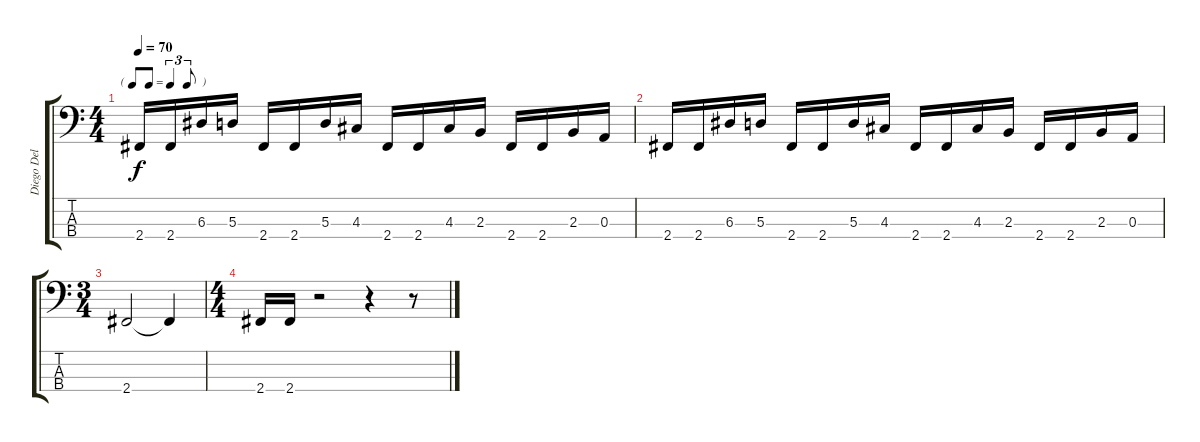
\track ("Diego Del Aguila (Bajo)" "Diego Del ") {instrument electricbassfinger}
\staff {score tabs}
\tuning (G2 D2 A1 E1) {hide}
\ts (4 4)
\tf triplet8th
\tempo 70
\clef f4
\ks c
2.4.16{dy f} 2.4.16 6.3.16 5.3.16 2.4.16 2.4.16 5.3.16 4.3.16 2.4.16 2.4.16 4.3.16 2.3.16 2.4.16 2.4.16 2.3.16 0.3.16 |
2.4.16 2.4.16 6.3.16 5.3.16 2.4.16 2.4.16 5.3.16 4.3.16 2.4.16 2.4.16 4.3.16 2.3.16 2.4.16 2.4.16 2.3.16 0.3.16 |
\ts (3 4)
2.4.2 2.4{t}.4 |
\ts (4 4)
2.4.16 2.4.16 r.2 r.4 r.8
